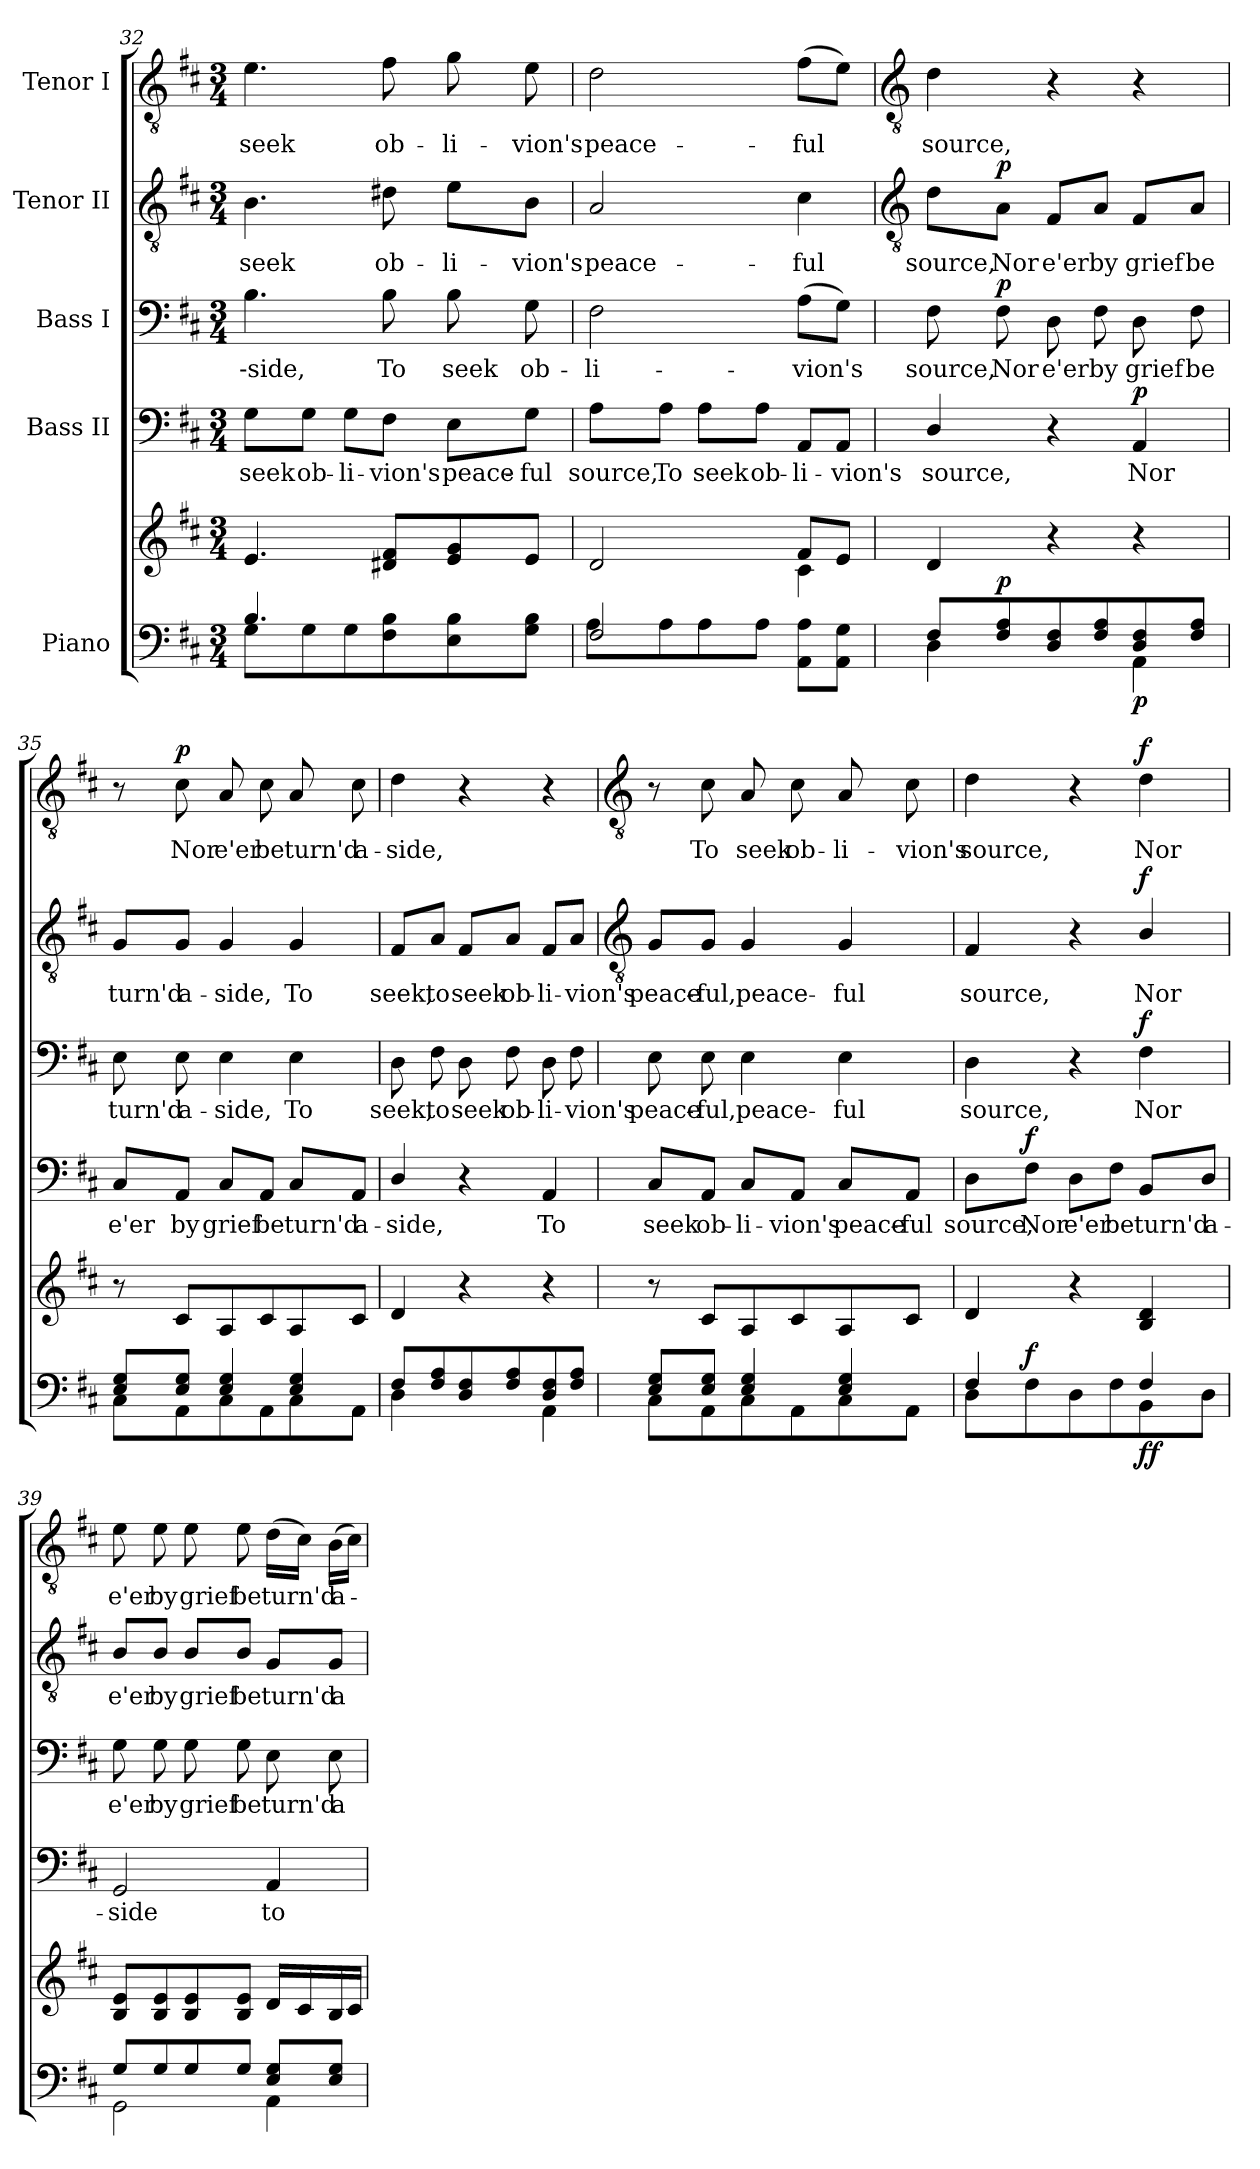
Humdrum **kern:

**kern	**kern	**dynam	**kern	**text	**dynam	**kern	**text	**dynam	**kern	**text	**dynam	**kern	**text	**dynam
*part5	*part5	*part5	*part4	*part4	*part4	*part3	*part3	*part3	*part2	*part2	*part2	*part1	*part1	*part1
*staff6	*staff5	*staff5/6	*staff4	*staff4	*staff4	*staff3	*staff3	*staff3	*staff2	*staff2	*staff2	*staff1	*staff1	*staff1
*I"Piano	*	*	*I"Bass II	*	*	*I"Bass I	*	*	*I"Tenor II	*	*	*I"Tenor I	*	*
*clefF4	*clefG2	*	*clefF4	*	*	*clefF4	*	*	*clefGv2	*	*	*clefGv2	*	*
*k[f#c#]	*k[f#c#]	*	*k[f#c#]	*	*	*k[f#c#]	*	*	*k[f#c#]	*	*	*k[f#c#]	*	*
*D:	*D:	*	*D:	*	*	*D:	*	*	*D:	*	*	*D:	*	*
*M3/4	*M3/4	*	*M3/4	*	*	*M3/4	*	*	*M3/4	*	*	*M3/4	*	*
=32	=32	=32	=32	=32	=32	=32	=32	=32	=32	=32	=32	=32	=32	=32
*^	*^	*	*	*	*	*	*	*	*	*	*	*	*	*
!	!	!	!	!	!	!LO:LY:b	!	!	!LO:LY:b	!	!	!LO:LY:b	!	!	!LO:LY:b	!
4.B/	8G\L	4.e	2ryy	.	8G\L	seek	.	4.B	--side,	.	4.B	seek	.	4.e	seek	.
!	!	!	!	!	!	!LO:LY:b	!	!	!	!	!	!	!	!	!	!
.	8G\	.	.	.	8G\J	ob-	.	.	.	.	.	.	.	.	.	.
!	!	!	!	!	!	!LO:LY:b	!	!	!	!	!	!	!	!	!	!
.	8G\	.	.	.	8G\L	-li-	.	.	.	.	.	.	.	.	.	.
!	!	!	!	!	!	!LO:LY:b	!	!	!LO:LY:b	!	!	!LO:LY:b	!	!	!LO:LY:b	!
8ryy	8F#\ 8B\	8d#X 8f#L	.	.	8F#\J	-vion's	.	8B	To	.	8d#X	ob-	.	8f#	ob-	.
!	!	!	!	!	!	!LO:LY:b	!	!	!LO:LY:b	!	!	!LO:LY:b	!	!	!LO:LY:b	!
4ryy	8E\ 8B\	8e 8g	4ryy	.	8E\L	peace-	.	8B	seek	.	8e\L	-li-	.	8g	-li-	.
!	!	!	!	!	!	!LO:LY:b	!	!	!LO:LY:b	!	!	!LO:LY:b	!	!	!LO:LY:b	!
.	8G\ 8B\J	8eJ	.	.	8G\J	-ful	.	8G	ob-	.	8B\J	-vion's	.	8e	-vion's	.
=33	=33	=33	=33	=33	=33	=33	=33	=33	=33	=33	=33	=33	=33	=33	=33	=33
!	!	!	!	!	!	!LO:LY:b	!	!	!LO:LY:b	!	!	!LO:LY:b	!	!	!LO:LY:b	!
2F#/	8A\L	2d	2ryy	.	8A\L	source,	.	2F#	-li-	.	2A	peace-	.	2d	peace-	.
!	!	!	!	!	!	!LO:LY:b	!	!	!	!	!	!	!	!	!	!
.	8A\	.	.	.	8A\J	To	.	.	.	.	.	.	.	.	.	.
!	!	!	!	!	!	!LO:LY:b	!	!	!	!	!	!	!	!	!	!
.	8A\	.	.	.	8A\L	seek	.	.	.	.	.	.	.	.	.	.
!	!	!	!	!	!	!LO:LY:b	!	!	!	!	!	!	!	!	!	!
.	8A\J	.	.	.	8A\J	ob-	.	.	.	.	.	.	.	.	.	.
!	!	!	!	!	!	!LO:LY:b	!	!	!LO:LY:b	!	!	!LO:LY:b	!	!	!LO:LY:b	!
8AA\ 8A\L	4ryy	8f#L	4c#\	.	8AA/L	-li-	.	(>8AL	-vion's	.	4c#	-ful	.	(>8f#L	-ful	.
!	!	!	!	!	!	!LO:LY:b	!	!	!	!	!	!	!	!	!	!
8AA\ 8G\J	.	8eJ	.	.	8AA/J	-vion's	.	8GJ)	.	.	.	.	.	8eJ)	.	.
*	*	*v	*v	*	*	*	*	*	*	*	*	*	*	*	*	*
!!LO:LB:g=z
=34	=34	=34	=34	=34	=34	=34	=34	=34	=34	=34	=34	=34	=34	=34	=34
*	*	*	*	*	*	*	*	*	*	*clefGv2	*	*	*clefGv2	*	*
!	!	!	!	!	!LO:LY:b	!	!	!LO:LY:b	!	!	!LO:LY:b	!	!	!LO:LY:b	!
8F#/L	4D\	4d	.	4D/	source,	.	8F#	source,	.	8d\L	source,	.	4d	source,	.
!	!	!	!LO:DY:a=2	!	!	!	!	!LO:LY:b	!LO:DY:b	!	!LO:LY:b	!LO:DY:b	!	!	!
8F#/ 8A/	.	.	p	.	.	.	8F#	Nor	p	8A\J	Nor	p	.	.	.
!	!	!	!	!	!	!	!	!LO:LY:b	!	!	!LO:LY:b	!	!	!	!
8D/ 8F#/	4ryy	4r	.	4r	.	.	8D	e'er	.	8F#/L	e'er	.	4r	.	.
!	!	!	!	!	!	!	!	!LO:LY:b	!	!	!LO:LY:b	!	!	!	!
8F#/ 8A/	.	.	.	.	.	.	8F#	by	.	8A/J	by	.	.	.	.
!	!	!	!LO:DY:b=2	!	!LO:LY:b	!LO:DY:b	!	!LO:LY:b	!	!	!LO:LY:b	!	!	!	!
8D/ 8F#/	4AA\	4r	p	4AA	Nor	p	8D	grief	.	8F#/L	grief	.	4r	.	.
!	!	!	!	!	!	!	!	!LO:LY:b	!	!	!LO:LY:b	!	!	!	!
8F#/ 8A/J	.	.	.	.	.	.	8F#	be	.	8A/J	be	.	.	.	.
=35	=35	=35	=35	=35	=35	=35	=35	=35	=35	=35	=35	=35	=35	=35	=35
!	!	!	!	!	!LO:LY:b	!	!	!LO:LY:b	!	!	!LO:LY:b	!	!	!	!
8E/ 8G/L	8C#\L	8r	.	8C#/L	e'er	.	8E	turn'd	.	8G/L	turn'd	.	8r	.	.
!	!	!	!	!	!LO:LY:b	!	!	!LO:LY:b	!	!	!LO:LY:b	!	!	!LO:LY:b	!LO:DY:b
8E/ 8G/J	8AA\	8c#L	.	8AA/J	by	.	8E	a-	.	8G/J	a-	.	8c#	Nor	p
!	!	!	!	!	!LO:LY:b	!	!	!LO:LY:b	!	!	!LO:LY:b	!	!	!LO:LY:b	!
4E/ 4G/	8C#\	8A	.	8C#/L	grief	.	4E	-side,	.	4G	-side,	.	8A	e'er	.
!	!	!	!	!	!LO:LY:b	!	!	!	!	!	!	!	!	!LO:LY:b	!
.	8AA\	8c#	.	8AA/J	be	.	.	.	.	.	.	.	8c#	be	.
!	!	!	!	!	!LO:LY:b	!	!	!LO:LY:b	!	!	!LO:LY:b	!	!	!LO:LY:b	!
4E/ 4G/	8C#\	8A	.	8C#/L	turn'd	.	4E	To	.	4G	To	.	8A	turn'd	.
!	!	!	!	!	!LO:LY:b	!	!	!	!	!	!	!	!	!LO:LY:b	!
.	8AA\J	8c#J	.	8AA/J	a-	.	.	.	.	.	.	.	8c#	a-	.
=36	=36	=36	=36	=36	=36	=36	=36	=36	=36	=36	=36	=36	=36	=36	=36
!	!	!	!	!	!LO:LY:b	!	!	!LO:LY:b	!	!	!LO:LY:b	!	!	!LO:LY:b	!
8F#/L	4D\	4d	.	4D/	-side,	.	8D	seek,	.	8F#/L	seek,	.	4d	-side,	.
!	!	!	!	!	!	!	!	!LO:LY:b	!	!	!LO:LY:b	!	!	!	!
8F#/ 8A/	.	.	.	.	.	.	8F#	to	.	8A/J	to	.	.	.	.
!	!	!	!	!	!	!	!	!LO:LY:b	!	!	!LO:LY:b	!	!	!	!
8D/ 8F#/	4ryy	4r	.	4r	.	.	8D	seek	.	8F#/L	seek	.	4r	.	.
!	!	!	!	!	!	!	!	!LO:LY:b	!	!	!LO:LY:b	!	!	!	!
8F#/ 8A/	.	.	.	.	.	.	8F#	ob-	.	8A/J	ob-	.	.	.	.
!	!	!	!	!	!LO:LY:b	!	!	!LO:LY:b	!	!	!LO:LY:b	!	!	!	!
8D/ 8F#/	4AA\	4r	.	4AA	To	.	8D	-li-	.	8F#/L	-li-	.	4r	.	.
!	!	!	!	!	!	!	!	!LO:LY:b	!	!	!LO:LY:b	!	!	!	!
8F#/ 8A/J	.	.	.	.	.	.	8F#	-vion's	.	8A/J	-vion's	.	.	.	.
!!LO:LB:g=z
=37	=37	=37	=37	=37	=37	=37	=37	=37	=37	=37	=37	=37	=37	=37	=37
*	*	*	*	*	*	*	*	*	*	*clefGv2	*	*	*clefGv2	*	*
!	!	!	!	!	!LO:LY:b	!	!	!LO:LY:b	!	!	!LO:LY:b	!	!	!	!
8E/ 8G/L	8C#\L	8r	.	8C#/L	seek	.	8E	peace-	.	8G/L	peace-	.	8r	.	.
!	!	!	!	!	!LO:LY:b	!	!	!LO:LY:b	!	!	!LO:LY:b	!	!	!LO:LY:b	!
8E/ 8G/J	8AA\	8c#L	.	8AA/J	ob-	.	8E	-ful,	.	8G/J	-ful,	.	8c#	To	.
!	!	!	!	!	!LO:LY:b	!	!	!LO:LY:b	!	!	!LO:LY:b	!	!	!LO:LY:b	!
4E/ 4G/	8C#\	8A	.	8C#/L	-li-	.	4E	peace-	.	4G	peace-	.	8A	seek	.
!	!	!	!	!	!LO:LY:b	!	!	!	!	!	!	!	!	!LO:LY:b	!
.	8AA\	8c#	.	8AA/J	-vion's	.	.	.	.	.	.	.	8c#	ob-	.
!	!	!	!	!	!LO:LY:b	!	!	!LO:LY:b	!	!	!LO:LY:b	!	!	!LO:LY:b	!
4E/ 4G/	8C#\	8A	.	8C#/L	peace-	.	4E	-ful	.	4G	-ful	.	8A	-li-	.
!	!	!	!	!	!LO:LY:b	!	!	!	!	!	!	!	!	!LO:LY:b	!
.	8AA\J	8c#J	.	8AA/J	-ful	.	.	.	.	.	.	.	8c#	-vion's	.
=38	=38	=38	=38	=38	=38	=38	=38	=38	=38	=38	=38	=38	=38	=38	=38
!	!	!	!	!	!LO:LY:b	!	!	!LO:LY:b	!	!	!LO:LY:b	!	!	!LO:LY:b	!
4F#/	8D\L	4d	.	8D\L	source,	.	4D	source,	.	4F#	source,	.	4d	source,	.
!	!	!	!LO:DY:a=2	!	!LO:LY:b	!LO:DY:b	!	!	!	!	!	!	!	!	!
.	8F#\	.	f	8F#\J	Nor	f	.	.	.	.	.	.	.	.	.
!	!	!	!	!	!LO:LY:b	!	!	!	!	!	!	!	!	!	!
4ryy	8D\	4r	.	8D\L	e'er	.	4r	.	.	4r	.	.	4r	.	.
!	!	!	!	!	!LO:LY:b	!	!	!	!	!	!	!	!	!	!
.	8F#\	.	.	8F#\J	be	.	.	.	.	.	.	.	.	.	.
!	!	!	!LO:DY:b=2	!	!LO:LY:b	!	!	!LO:LY:b	!	!	!LO:LY:b	!	!	!LO:LY:b	!
!	!	!	!LO:DY:n=1:b	!	!	!	!	!	!LO:DY:b	!	!	!LO:DY:b	!	!	!LO:DY:b
4F#/	8BB\	4B 4d	f f	8BB/L	turn'd	.	4F#	Nor	f	4B/	Nor	f	4d	Nor	f
!	!	!	!	!	!LO:LY:b	!	!	!	!	!	!	!	!	!	!
.	8D\J	.	.	8D/J	a-	.	.	.	.	.	.	.	.	.	.
=39	=39	=39	=39	=39	=39	=39	=39	=39	=39	=39	=39	=39	=39	=39	=39
!	!	!	!	!	!LO:LY:b	!	!	!LO:LY:b	!	!	!LO:LY:b	!	!	!LO:LY:b	!
8G/L	2GG\	8B 8eL	.	2GG	-side	.	8G	e'er	.	8B/L	e'er	.	8e	e'er	.
!	!	!	!	!	!	!	!	!LO:LY:b	!	!	!LO:LY:b	!	!	!LO:LY:b	!
8G/	.	8B 8e	.	.	.	.	8G	by	.	8B/J	by	.	8e	by	.
!	!	!	!	!	!	!	!	!LO:LY:b	!	!	!LO:LY:b	!	!	!LO:LY:b	!
8G/	.	8B 8e	.	.	.	.	8G	grief	.	8B/L	grief	.	8e	grief	.
!	!	!	!	!	!	!	!	!LO:LY:b	!	!	!LO:LY:b	!	!	!LO:LY:b	!
8G/J	.	8B 8eJ	.	.	.	.	8G	be	.	8B/J	be	.	8e	be	.
!	!	!	!	!	!LO:LY:b	!	!	!LO:LY:b	!	!	!LO:LY:b	!	!	!LO:LY:b	!
8E/ 8G/L	4AA\	16dLL	.	4AA	to	.	8E	turn'd	.	8G/L	turn'd	.	(>16dLL	turn'd	.
.	.	16c#	.	.	.	.	.	.	.	.	.	.	16c#JJ)	.	.
!	!	!	!	!	!	!	!	!LO:LY:b	!	!	!LO:LY:b	!	!	!LO:LY:b	!
8E/ 8G/J	.	16B	.	.	.	.	8E	a-	.	8G/J	a-	.	(>16BLL	a-	.
.	.	16c#JJ	.	.	.	.	.	.	.	.	.	.	16c#JJ)	.	.
*v	*v	*	*	*	*	*	*	*	*	*	*	*	*	*	*
=	=	=	=	=	=	=	=	=	=	=	=	=	=	=
*-	*-	*-	*-	*-	*-	*-	*-	*-	*-	*-	*-	*-	*-	*-
